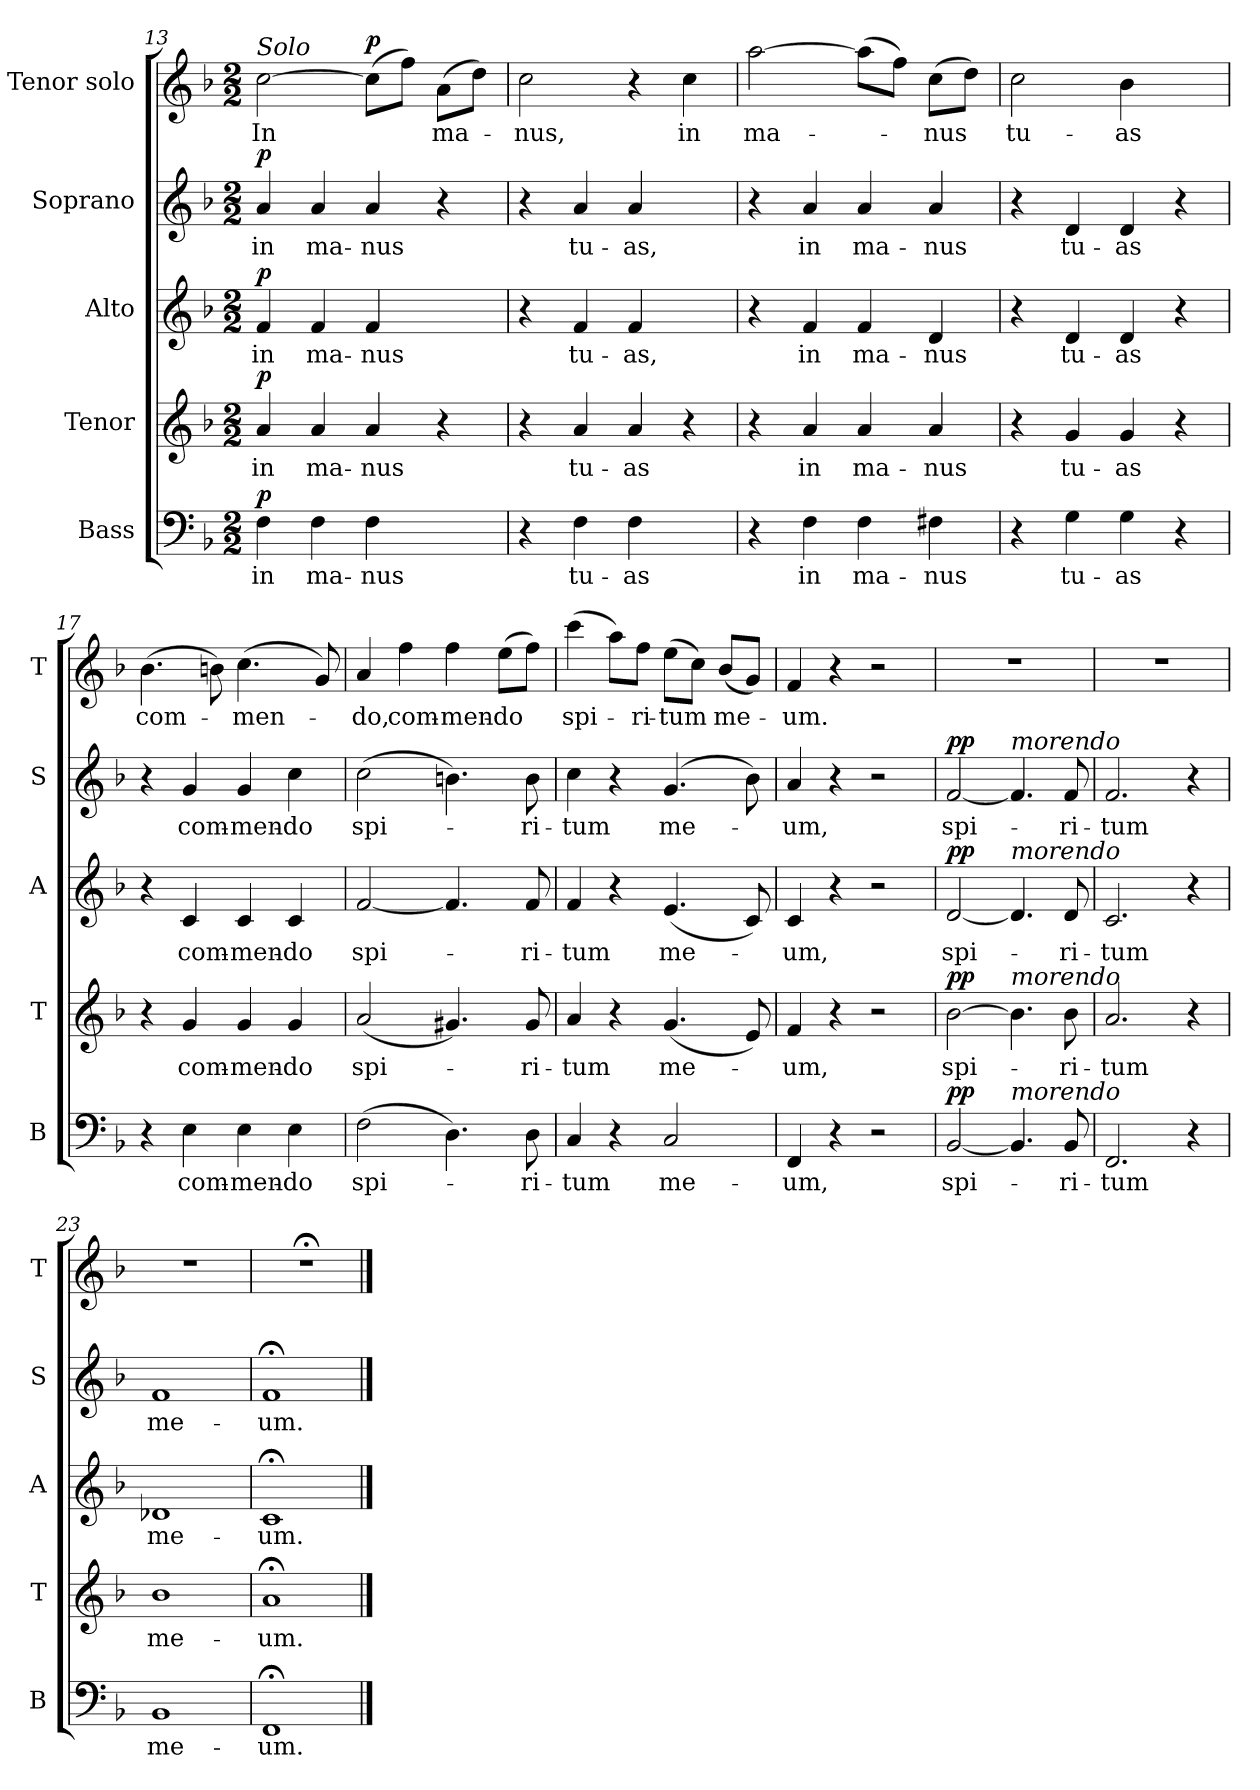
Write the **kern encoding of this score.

**kern	**text	**dynam	**kern	**text	**dynam	**kern	**text	**dynam	**kern	**text	**dynam	**kern	**text	**dynam
*part5	*part5	*part5	*part4	*part4	*part4	*part3	*part3	*part3	*part2	*part2	*part2	*part1	*part1	*part1
*staff5	*staff5	*staff5	*staff4	*staff4	*staff4	*staff3	*staff3	*staff3	*staff2	*staff2	*staff2	*staff1	*staff1	*staff1
*I"Bass	*	*	*I"Tenor	*	*	*I"Alto	*	*	*I"Soprano	*	*	*I"Tenor solo	*	*
*I'B	*	*	*I'T	*	*	*I'A	*	*	*I'S	*	*	*I'T	*	*
!!LO:PB:g=z
*clefF4	*	*	*clefG2	*	*	*clefG2	*	*	*clefG2	*	*	*clefG2	*	*
*k[b-]	*	*	*k[b-]	*	*	*k[b-]	*	*	*k[b-]	*	*	*k[b-]	*	*
*F:	*	*	*F:	*	*	*F:	*	*	*F:	*	*	*F:	*	*
*M2/2	*	*	*M2/2	*	*	*M2/2	*	*	*M2/2	*	*	*M2/2	*	*
=13	=13	=13	=13	=13	=13	=13	=13	=13	=13	=13	=13	=13	=13	=13
!	!	!	!	!	!	!	!	!	!	!	!	!LO:TX:a:i:t=Solo	!	!
!	!LO:LY:b	!LO:DY:a	!	!LO:LY:b	!LO:DY:a	!	!LO:LY:b	!LO:DY:a	!	!LO:LY:b	!LO:DY:a	!	!LO:LY:b	!
4F\	in	p	4a/	in	p	4f/	in	p	4a/	in	p	[2cc\	In	.
!	!LO:LY:b	!	!	!LO:LY:b	!	!	!LO:LY:b	!	!	!LO:LY:b	!	!	!	!
4F\	ma-	.	4a/	ma-	.	4f/	ma-	.	4a/	ma-	.	.	.	.
!	!LO:LY:b	!	!	!LO:LY:b	!	!	!LO:LY:b	!	!	!LO:LY:b	!	!	!	!LO:DY:a
4F\	-nus	.	4a/	-nus	.	4f/	-nus	.	4a/	-nus	.	(>8cc\L]	.	p
.	.	.	.	.	.	.	.	.	.	.	.	8ff\J)	.	.
!	!	!	!	!	!	!	!	!	!	!	!	!	!LO:LY:b	!
4ryy	.	.	4r	.	.	4ryy	.	.	4r	.	.	(>8a\L	ma-	.
.	.	.	.	.	.	.	.	.	.	.	.	8dd\J)	.	.
=14	=14	=14	=14	=14	=14	=14	=14	=14	=14	=14	=14	=14	=14	=14
!	!	!	!	!	!	!	!	!	!	!	!	!	!LO:LY:b	!
4r	.	.	4r	.	.	4r	.	.	4r	.	.	2cc\	-nus,	.
!	!LO:LY:b	!	!	!LO:LY:b	!	!	!LO:LY:b	!	!	!LO:LY:b	!	!	!	!
4F\	tu-	.	4a/	tu-	.	4f/	tu-	.	4a/	tu-	.	.	.	.
!	!LO:LY:b	!	!	!LO:LY:b	!	!	!LO:LY:b	!	!	!LO:LY:b	!	!	!	!
4F\	-as	.	4a/	-as	.	4f/	-as,	.	4a/	-as,	.	4r	.	.
!	!	!	!	!	!	!	!	!	!	!	!	!	!LO:LY:b	!
4ryy	.	.	4r	.	.	4ryy	.	.	4ryy	.	.	4cc\	in	.
=15	=15	=15	=15	=15	=15	=15	=15	=15	=15	=15	=15	=15	=15	=15
!	!	!	!	!	!	!	!	!	!	!	!	!	!LO:LY:b	!
4r	.	.	4r	.	.	4r	.	.	4r	.	.	[2aa\	ma-	.
!	!LO:LY:b	!	!	!LO:LY:b	!	!	!LO:LY:b	!	!	!LO:LY:b	!	!	!	!
4F\	in	.	4a/	in	.	4f/	in	.	4a/	in	.	.	.	.
!	!LO:LY:b	!	!	!LO:LY:b	!	!	!LO:LY:b	!	!	!LO:LY:b	!	!	!	!
4F\	ma-	.	4a/	ma-	.	4f/	ma-	.	4a/	ma-	.	(>8aa\L]	.	.
.	.	.	.	.	.	.	.	.	.	.	.	8ff\J)	.	.
!	!LO:LY:b	!	!	!LO:LY:b	!	!	!LO:LY:b	!	!	!LO:LY:b	!	!	!LO:LY:b	!
4F#X\	-nus	.	4a/	-nus	.	4d/	-nus	.	4a/	-nus	.	(>8cc\L	-nus	.
.	.	.	.	.	.	.	.	.	.	.	.	8dd\J)	.	.
=16	=16	=16	=16	=16	=16	=16	=16	=16	=16	=16	=16	=16	=16	=16
!	!	!	!	!	!	!	!	!	!	!	!	!	!LO:LY:b	!
4r	.	.	4r	.	.	4r	.	.	4r	.	.	2cc\	tu-	.
!	!LO:LY:b	!	!	!LO:LY:b	!	!	!LO:LY:b	!	!	!LO:LY:b	!	!	!	!
4G\	tu-	.	4g/	tu-	.	4d/	tu-	.	4d/	tu-	.	.	.	.
!	!LO:LY:b	!	!	!LO:LY:b	!	!	!LO:LY:b	!	!	!LO:LY:b	!	!	!LO:LY:b	!
4G\	-as	.	4g/	-as	.	4d/	-as	.	4d/	-as	.	4b-\	-as	.
4r	.	.	4r	.	.	4r	.	.	4r	.	.	4ryy	.	.
=17	=17	=17	=17	=17	=17	=17	=17	=17	=17	=17	=17	=17	=17	=17
!	!	!	!	!	!	!	!	!	!	!	!	!	!LO:LY:b	!
4r	.	.	4r	.	.	4r	.	.	4r	.	.	(>4.b-\	com-	.
!	!LO:LY:b	!	!	!LO:LY:b	!	!	!LO:LY:b	!	!	!LO:LY:b	!	!	!	!
4E\	com-	.	4g/	com-	.	4c/	com-	.	4g/	com-	.	.	.	.
.	.	.	.	.	.	.	.	.	.	.	.	8bn\)	.	.
!	!LO:LY:b	!	!	!LO:LY:b	!	!	!LO:LY:b	!	!	!LO:LY:b	!	!	!LO:LY:b	!
4E\	-men-	.	4g/	-men-	.	4c/	-men-	.	4g/	-men-	.	(>4.cc\	-men-	.
!	!LO:LY:b	!	!	!LO:LY:b	!	!	!LO:LY:b	!	!	!LO:LY:b	!	!	!	!
4E\	-do	.	4g/	-do	.	4c/	-do	.	4cc\	-do	.	.	.	.
.	.	.	.	.	.	.	.	.	.	.	.	8g/)	.	.
=18	=18	=18	=18	=18	=18	=18	=18	=18	=18	=18	=18	=18	=18	=18
!	!LO:LY:b	!	!	!LO:LY:b	!	!	!LO:LY:b	!	!	!LO:LY:b	!	!	!LO:LY:b	!
(>2F\	spi-	.	(<2a/	spi-	.	[2f/	spi-	.	(>2cc\	spi-	.	4a/	-do,	.
!	!	!	!	!	!	!	!	!	!	!	!	!	!LO:LY:b	!
.	.	.	.	.	.	.	.	.	.	.	.	4ff\	com-	.
!	!	!	!	!	!	!	!	!	!	!	!	!	!LO:LY:b	!
4.D\)	.	.	4.g#X/)	.	.	4.f/]	.	.	4.bn\)	.	.	4ff\	-men-	.
!	!	!	!	!	!	!	!	!	!	!	!	!	!LO:LY:b	!
.	.	.	.	.	.	.	.	.	.	.	.	(>8ee\L	-do	.
!	!LO:LY:b	!	!	!LO:LY:b	!	!	!LO:LY:b	!	!	!LO:LY:b	!	!	!	!
8D\	-ri-	.	8g#/	-ri-	.	8f/	-ri-	.	8b\	-ri-	.	8ff\J)	.	.
!!LO:LB:g=z
=19	=19	=19	=19	=19	=19	=19	=19	=19	=19	=19	=19	=19	=19	=19
!	!LO:LY:b	!	!	!LO:LY:b	!	!	!LO:LY:b	!	!	!LO:LY:b	!	!	!LO:LY:b	!
4C/	-tum	.	4a/	-tum	.	4f/	-tum	.	4cc\	-tum	.	(>4ccc\	spi-	.
4r	.	.	4r	.	.	4r	.	.	4r	.	.	8aa\L)	.	.
!	!	!	!	!	!	!	!	!	!	!	!	!	!LO:LY:b	!
.	.	.	.	.	.	.	.	.	.	.	.	8ff\J	-ri-	.
!	!LO:LY:b	!	!	!LO:LY:b	!	!	!LO:LY:b	!	!	!LO:LY:b	!	!	!LO:LY:b	!
2C/	me-	.	(<4.g/	me-	.	(<4.e/	me-	.	(<4.g/	me-	.	(>8ee\L	-tum	.
.	.	.	.	.	.	.	.	.	.	.	.	8cc\J)	.	.
!	!	!	!	!	!	!	!	!	!	!	!	!	!LO:LY:b	!
.	.	.	.	.	.	.	.	.	.	.	.	(<8b-/L	me-	.
.	.	.	8e/)	.	.	8c/)	.	.	8b-\)	.	.	8g/J)	.	.
=20	=20	=20	=20	=20	=20	=20	=20	=20	=20	=20	=20	=20	=20	=20
!	!LO:LY:b	!	!	!LO:LY:b	!	!	!LO:LY:b	!	!	!LO:LY:b	!	!	!LO:LY:b	!
4FF/	-um,	.	4f/	-um,	.	4c/	-um,	.	4a/	-um,	.	4f/	-um.	.
4r	.	.	4r	.	.	4r	.	.	4r	.	.	4r	.	.
2r	.	.	2r	.	.	2r	.	.	2r	.	.	2r	.	.
=21	=21	=21	=21	=21	=21	=21	=21	=21	=21	=21	=21	=21	=21	=21
!	!LO:LY:b	!LO:DY:a	!	!LO:LY:b	!LO:DY:a	!	!LO:LY:b	!LO:DY:a	!	!LO:LY:b	!LO:DY:a	!	!	!
[2BB-/	spi-	pp	[2b-\	spi-	pp	[2d/	spi-	pp	[2f/	spi-	pp	1r	.	.
!	!	!	!	!	!	!	!	!	!LO:TX:a:i:t=morendo	!	!	!	!	!
!	!	!	!	!	!	!LO:TX:a:i:t=morendo	!	!	!	!	!	!	!	!
!	!	!	!LO:TX:a:i:t=morendo	!	!	!	!	!	!	!	!	!	!	!
!LO:TX:a:i:t=morendo	!	!	!	!	!	!	!	!	!	!	!	!	!	!
4.BB-/]	.	.	4.b-\]	.	.	4.d/]	.	.	4.f/]	.	.	.	.	.
!	!LO:LY:b	!	!	!LO:LY:b	!	!	!LO:LY:b	!	!	!LO:LY:b	!	!	!	!
8BB-/	-ri-	.	8b-\	-ri-	.	8d/	-ri-	.	8f/	-ri-	.	.	.	.
=22	=22	=22	=22	=22	=22	=22	=22	=22	=22	=22	=22	=22	=22	=22
!	!LO:LY:b	!	!	!LO:LY:b	!	!	!LO:LY:b	!	!	!LO:LY:b	!	!	!	!
2.FF/	-tum	.	2.a/	-tum	.	2.c/	-tum	.	2.f/	-tum	.	1r	.	.
4r	.	.	4r	.	.	4r	.	.	4r	.	.	.	.	.
=23	=23	=23	=23	=23	=23	=23	=23	=23	=23	=23	=23	=23	=23	=23
!	!LO:LY:b	!	!	!LO:LY:b	!	!	!LO:LY:b	!	!	!LO:LY:b	!	!	!	!
1BB-	me-	.	1b-	me-	.	1d-X	me-	.	1f	me-	.	1r	.	.
=24	=24	=24	=24	=24	=24	=24	=24	=24	=24	=24	=24	=24	=24	=24
!	!LO:LY:b	!	!	!LO:LY:b	!	!	!LO:LY:b	!	!	!LO:LY:b	!	!	!	!
1FF;<	-um.	.	1a;<	-um.	.	1c;<	-um.	.	1f;<	-um.	.	1r;<	.	.
==	==	==	==	==	==	==	==	==	==	==	==	==	==	==
*-	*-	*-	*-	*-	*-	*-	*-	*-	*-	*-	*-	*-	*-	*-
